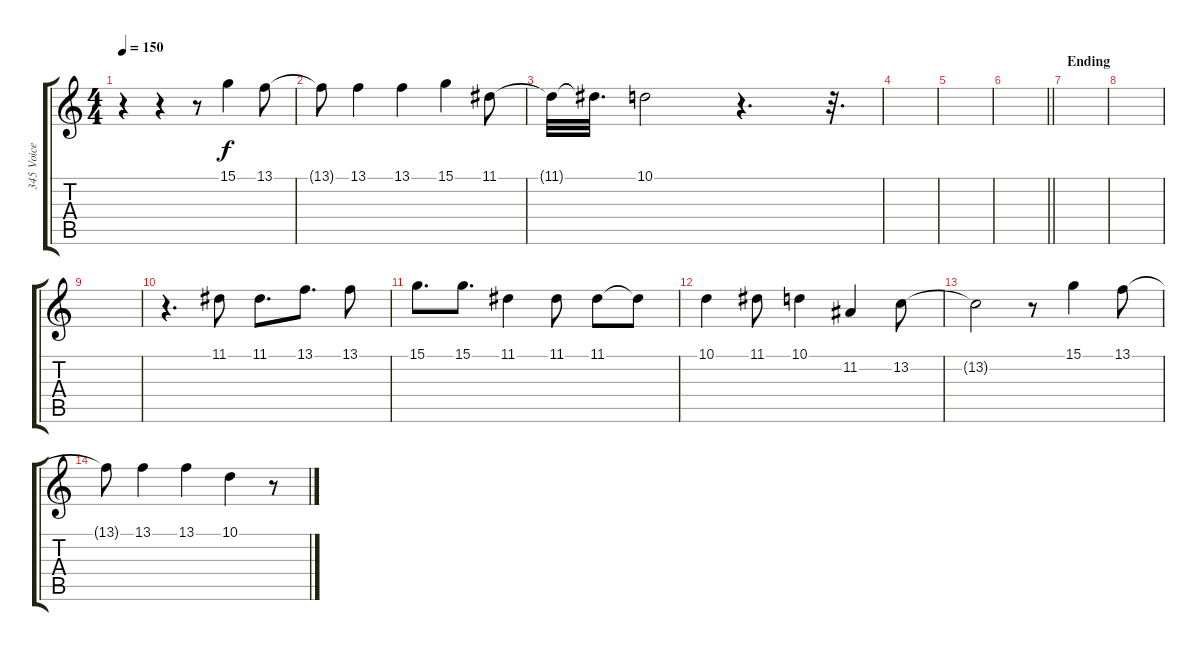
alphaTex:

\track ("345 Voice" "345 Voice") {instrument lead6voice}
\staff {score tabs}
\tuning (E4 B3 G3 D3 A2 E2) {hide}
\ts (4 4)
\tempo 150
\clef g2
\ks c
r.4{dy f} r.4 r.8 15.1.4 13.1.8 |
13.1{t}.8 13.1.4 13.1.4 15.1.4 11.1.8 |
11.1{t}.32 11.1{t}.32{d} 10.1.2 r.4{d} r.32{d} |
|
|
\barLineRight lightlight
|
\section ("" "Ending")
|
|
|
r.4{d} 11.1.8 11.1.8{d} 13.1.8{d} 13.1.8 |
15.1.8{d} 15.1.8{d} 11.1.4 11.1.8 11.1.8 11.1{t}.8 |
10.1.4 11.1.8 10.1.4 11.2.4 13.2.8 |
13.2{t}.2 r.8 15.1.4 13.1.8 |
13.1{t}.8 13.1.4 13.1.4 10.1.4 r.8
